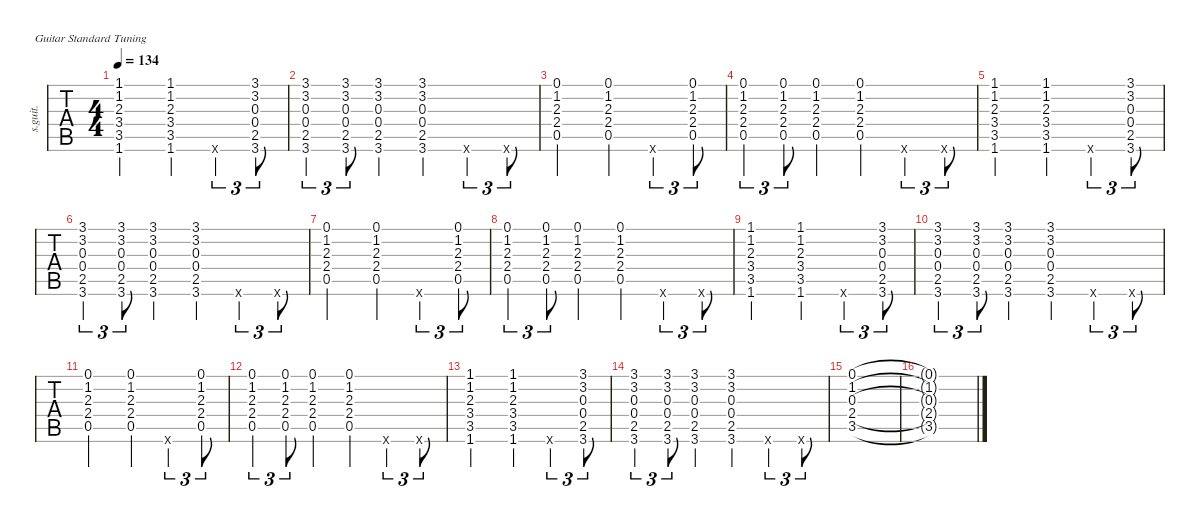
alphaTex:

\defaultSystemsLayout 4
\hideDynamics
\bracketExtendMode nobrackets
\track ("Steel Guitar" "s.guit.") {instrument acousticguitarsteel}
\staff {tabs}
\tuning (E4 B3 G3 D3 A2 E2)
\ts (4 4)
\tempo 134
\clef g2
\ks c
(1.1 1.2 2.3 3.4 3.5 1.6).2{dy mf} (1.1 1.2 2.3 3.4 3.5 1.6).4 0.6{x}.4{tu (3 2)} (3.6 2.5 0.4 0.3 3.2 3.1).8{tu (3 2)} |
(3.6 2.5 0.4 0.3 3.2 3.1).4{tu (3 2)} (3.6 2.5 0.4 0.3 3.2 3.1).8{tu (3 2)} (3.6 2.5 0.4 0.3 3.2 3.1).4 (3.6 2.5 0.4 0.3 3.2 3.1).4 0.6{x}.4{tu (3 2)} 0.6{x}.8{tu (3 2)} |
(0.1 1.2 2.3 2.4 0.5).2 (0.1 1.2 2.3 2.4 0.5).4 0.6{x}.4{tu (3 2)} (0.5 2.4 2.3 1.2 0.1).8{tu (3 2)} |
(0.1 1.2 2.3 2.4 0.5).4{tu (3 2)} (0.1 1.2 2.3 2.4 0.5).8{tu (3 2)} (0.1 1.2 2.3 2.4 0.5).4 (0.1 1.2 2.3 2.4 0.5).4 0.6{x}.4{tu (3 2)} 0.6{x}.8{tu (3 2)} |
(1.6 3.5 3.4 2.3 1.2 1.1).2 (1.6 3.5 3.4 2.3 1.2 1.1).4 0.6{x}.4{tu (3 2)} (3.6 2.5 0.4 0.3 3.2 3.1).8{tu (3 2)} |
(3.1 3.2 0.3 0.4 2.5 3.6).4{tu (3 2)} (3.1 3.2 0.3 0.4 2.5 3.6).8{tu (3 2)} (3.1 3.2 0.3 0.4 2.5 3.6).4 (3.1 3.2 0.3 0.4 2.5 3.6).4 0.6{x}.4{tu (3 2)} 0.6{x}.8{tu (3 2)} |
(0.1 1.2 2.3 2.4 0.5).2 (0.1 1.2 2.3 2.4 0.5).4 0.6{x}.4{tu (3 2)} (0.5 2.4 2.3 1.2 0.1).8{tu (3 2)} |
(0.1 1.2 2.3 2.4 0.5).4{tu (3 2)} (0.5 2.4 2.3 1.2 0.1).8{tu (3 2)} (0.1 1.2 2.3 2.4 0.5).4 (0.1 1.2 2.3 2.4 0.5).4 0.6{x}.4{tu (3 2)} 0.6{x}.8{tu (3 2)} |
(1.6 3.5 3.4 2.3 1.2 1.1).2 (1.6 3.5 3.4 2.3 1.2 1.1).4 0.6{x}.4{tu (3 2)} (3.6 2.5 0.4 0.3 3.2 3.1).8{tu (3 2)} |
(3.6 2.5 0.4 0.3 3.2 3.1).4{tu (3 2)} (3.6 2.5 0.4 0.3 3.2 3.1).8{tu (3 2)} (3.6 2.5 0.4 0.3 3.2 3.1).4 (3.6 2.5 0.4 0.3 3.2 3.1).4 0.6{x}.4{tu (3 2)} 0.6{x}.8{tu (3 2)} |
(0.1 1.2 2.3 2.4 0.5).2 (0.1 1.2 2.3 2.4 0.5).4 0.6{x}.4{tu (3 2)} (0.5 2.4 2.3 1.2 0.1).8{tu (3 2)} |
(0.5 2.4 2.3 1.2 0.1).4{tu (3 2)} (0.5 2.4 2.3 1.2 0.1).8{tu (3 2)} (0.5 2.4 2.3 1.2 0.1).4 (0.5 2.4 2.3 1.2 0.1).4 0.6{x}.4{tu (3 2)} 0.6{x}.8{tu (3 2)} |
(1.6 3.5 3.4 2.3 1.2 1.1).2 (1.6 3.5 3.4 2.3 1.2 1.1).4 0.6{x}.4{tu (3 2)} (3.6 2.5 0.4 0.3 3.2 3.1).8{tu (3 2)} |
(3.6 2.5 0.4 0.3 3.2 3.1).4{tu (3 2)} (3.6 2.5 0.4 0.3 3.2 3.1).8{tu (3 2)} (3.6 2.5 0.4 0.3 3.2 3.1).4 (3.6 2.5 0.4 0.3 3.2 3.1).4 0.6{x}.4{tu (3 2)} 0.6{x}.8{tu (3 2)} |
(0.1 1.2 0.3 2.4 3.5).1 |
(0.1{t} 1.2{t} 0.3{t} 2.4{t} 3.5{t}).1
